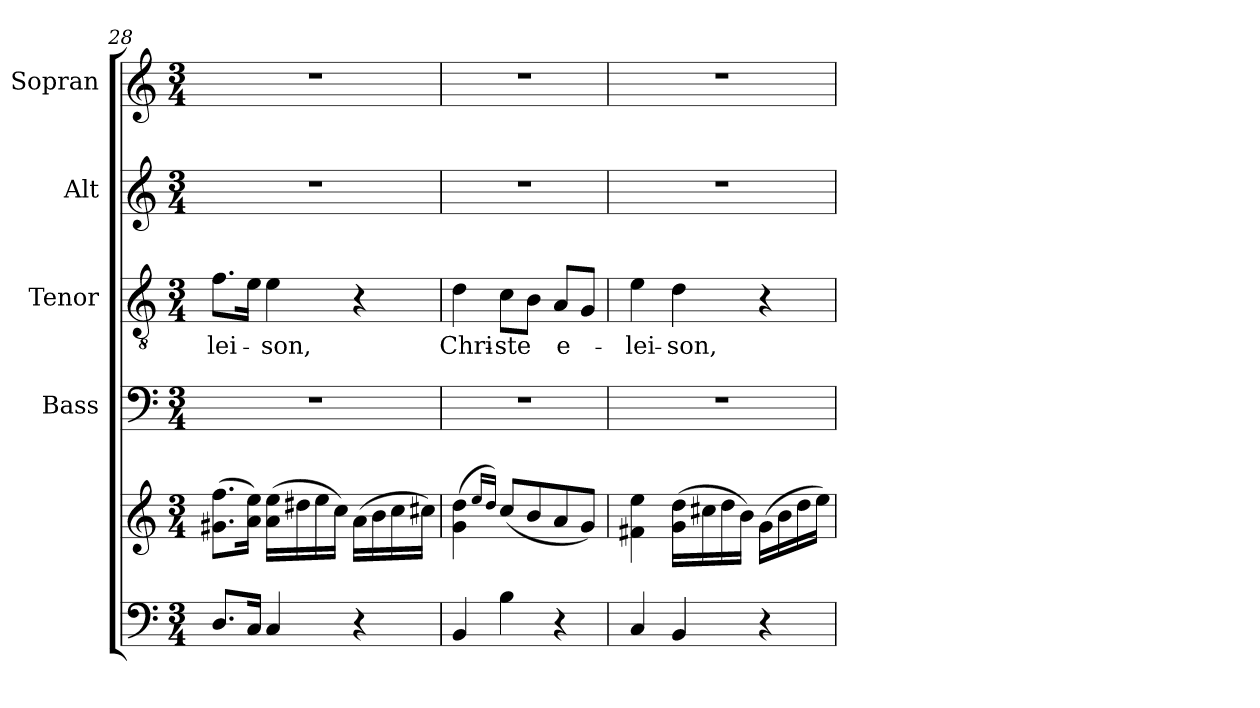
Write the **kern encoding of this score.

**kern	**kern	**kern	**kern	**text	**kern	**kern
*part5	*part5	*part4	*part3	*part3	*part2	*part1
*staff6	*staff5	*staff4	*staff3	*staff3	*staff2	*staff1
*	*	*I"Bass	*I"Tenor	*	*I"Alt	*I"Sopran
*	*	*I'B.	*I'T.	*	*I'A.	*I'S.
*clefF4	*clefG2	*clefF4	*clefGv2	*	*clefG2	*clefG2
*k[]	*k[]	*k[]	*k[]	*	*k[]	*k[]
*C:	*C:	*C:	*C:	*	*C:	*C:
*M3/4	*M3/4	*M3/4	*M3/4	*	*M3/4	*M3/4
=28	=28	=28	=28	=28	=28	=28
!	!	!	!	!LO:LY:b	!	!
8.D/L	(>8.g#X\ 8.ff\L	2.r	8.f\L	-lei-	2.r	2.r
16C/Jk	16a\ 16ee\Jk)	.	16e\Jk	.	.	.
!	!	!	!	!LO:LY:b	!	!
4C/	(>16a\ 16ee\LL	.	4e\	-son,	.	.
.	16dd#X\	.	.	.	.	.
.	16ee\	.	.	.	.	.
.	16cc\JJ)	.	.	.	.	.
4r	(>16a\LL	.	4r	.	.	.
.	16b\	.	.	.	.	.
.	16cc\	.	.	.	.	.
.	16cc#X\JJ)	.	.	.	.	.
=29	=29	=29	=29	=29	=29	=29
!	!	!	!	!LO:LY:b	!	!
4BB/	(>4g\ 4dd\	2.r	4d\	Chri-	2.r	2.r
.	16qee/LL	.	.	.	.	.
.	16qdd/JJ)	.	.	.	.	.
!	!	!	!	!LO:LY:b	!	!
4B\	(<8cc/L	.	8c\L	-ste	.	.
.	8b/	.	8B\J	.	.	.
!	!	!	!	!LO:LY:b	!	!
4r	8a/	.	8A/L	e-	.	.
.	8g/J)	.	8G/J	.	.	.
=30	=30	=30	=30	=30	=30	=30
!	!	!	!	!LO:LY:b	!	!
4C/	4f#X\ 4ee\	2.r	4e\	-lei-	2.r	2.r
!	!	!	!	!LO:LY:b	!	!
4BB/	(>16g\ 16dd\LL	.	4d\	-son,	.	.
.	16cc#X\	.	.	.	.	.
.	16dd\	.	.	.	.	.
.	16b\JJ)	.	.	.	.	.
4r	(>16g\LL	.	4r	.	.	.
.	16b\	.	.	.	.	.
.	16dd\	.	.	.	.	.
.	16ee\JJ)	.	.	.	.	.
=	=	=	=	=	=	=
*-	*-	*-	*-	*-	*-	*-
